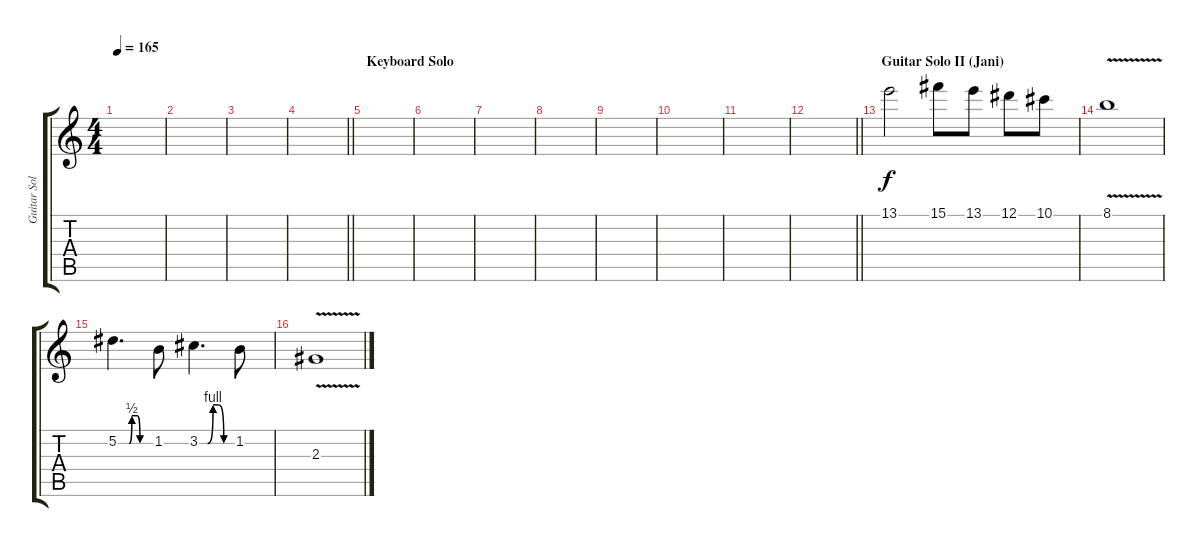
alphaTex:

\track ("Guitar Solo (Jani)" "Guitar Sol") {instrument distortionguitar}
\staff {score tabs}
\tuning (Eb4 Bb3 Gb3 Db3 Ab2 Eb2) {hide}
\ts (4 4)
\tempo 165
\clef g2
\ks c
|
|
|
\barLineRight lightlight
|
\section ("" "Keyboard Solo")
|
|
|
|
|
|
|
\barLineRight lightlight
|
\section ("" "Guitar Solo II (Jani)")
13.1.2 15.1.8 13.1.8 12.1.8 10.1.8 |
8.1{v}.1 |
5.2{be (custom 0 0 20 0 25 2 35 2 40 0 60 0)}.4{d} 1.2.8 3.2{be (custom 0 0 15 0 25 4 35 4 45 0 60 0)}.4{d} 1.2.8 |
2.3{v}.1
